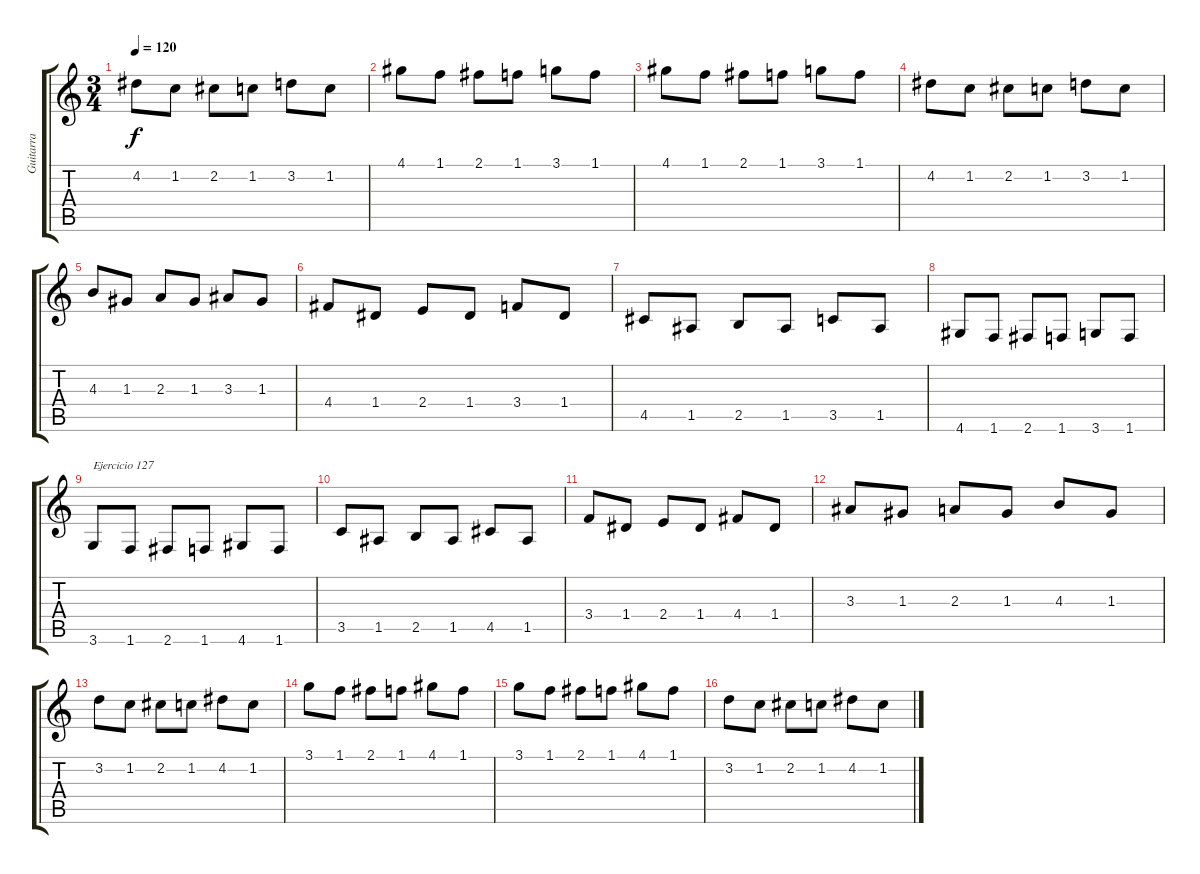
\track ("Guitarra" "Guitarra") {instrument acousticguitarnylon}
\staff {score tabs}
\tuning (E4 B3 G3 D3 A2 E2) {hide}
\ts (3 4)
\tempo 120
\clef g2
\ks c
4.2.8{dy f} 1.2.8 2.2.8 1.2.8 3.2.8 1.2.8 |
4.1.8 1.1.8 2.1.8 1.1.8 3.1.8 1.1.8 |
4.1.8 1.1.8 2.1.8 1.1.8 3.1.8 1.1.8 |
4.2.8 1.2.8 2.2.8 1.2.8 3.2.8 1.2.8 |
4.3.8 1.3.8 2.3.8 1.3.8 3.3.8 1.3.8 |
4.4.8 1.4.8 2.4.8 1.4.8 3.4.8 1.4.8 |
4.5.8 1.5.8 2.5.8 1.5.8 3.5.8 1.5.8 |
4.6.8 1.6.8 2.6.8 1.6.8 3.6.8 1.6.8 |
3.6.8{txt "Ejercicio 127"} 1.6.8 2.6.8 1.6.8 4.6.8 1.6.8 |
3.5.8 1.5.8 2.5.8 1.5.8 4.5.8 1.5.8 |
3.4.8 1.4.8 2.4.8 1.4.8 4.4.8 1.4.8 |
3.3.8 1.3.8 2.3.8 1.3.8 4.3.8 1.3.8 |
3.2.8 1.2.8 2.2.8 1.2.8 4.2.8 1.2.8 |
3.1.8 1.1.8 2.1.8 1.1.8 4.1.8 1.1.8 |
3.1.8 1.1.8 2.1.8 1.1.8 4.1.8 1.1.8 |
3.2.8 1.2.8 2.2.8 1.2.8 4.2.8 1.2.8
